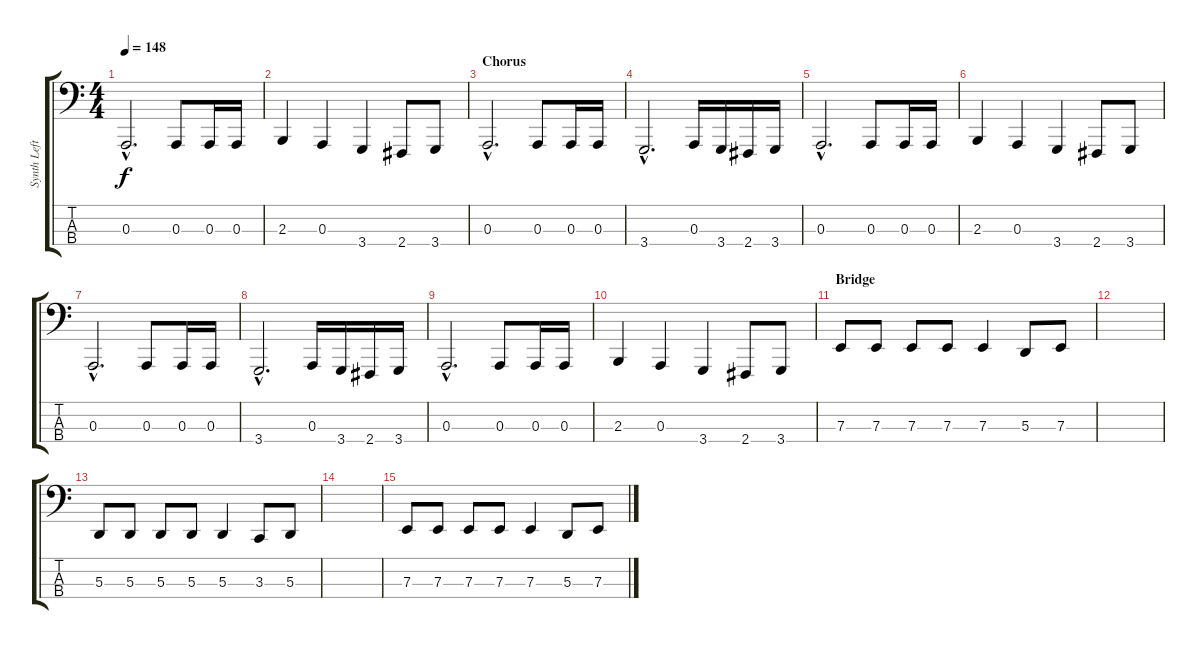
\track ("Synth Left" "Synth Left") {instrument fx1rain}
\staff {score tabs}
\tuning (G2 D2 A1 E1) {hide}
\ts (4 4)
\tempo 148
\clef f4
\ks c
0.3{hac}.2{d dy f} 0.3.8 0.3.16 0.3.16 |
2.3.4 0.3.4 3.4.4 2.4.8 3.4.8 |
\section ("" "Chorus")
0.3{hac}.2{d} 0.3.8 0.3.16 0.3.16 |
3.4{hac}.2{d} 0.3.16 3.4.16 2.4.16 3.4.16 |
0.3{hac}.2{d} 0.3.8 0.3.16 0.3.16 |
2.3.4 0.3.4 3.4.4 2.4.8 3.4.8 |
0.3{hac}.2{d} 0.3.8 0.3.16 0.3.16 |
3.4{hac}.2{d} 0.3.16 3.4.16 2.4.16 3.4.16 |
0.3{hac}.2{d} 0.3.8 0.3.16 0.3.16 |
2.3.4 0.3.4 3.4.4 2.4.8 3.4.8 |
\section ("" "Bridge")
7.3.8 7.3.8 7.3.8 7.3.8 7.3.4 5.3.8 7.3.8 |
|
5.3.8 5.3.8 5.3.8 5.3.8 5.3.4 3.3.8 5.3.8 |
|
7.3.8 7.3.8 7.3.8 7.3.8 7.3.4 5.3.8 7.3.8
